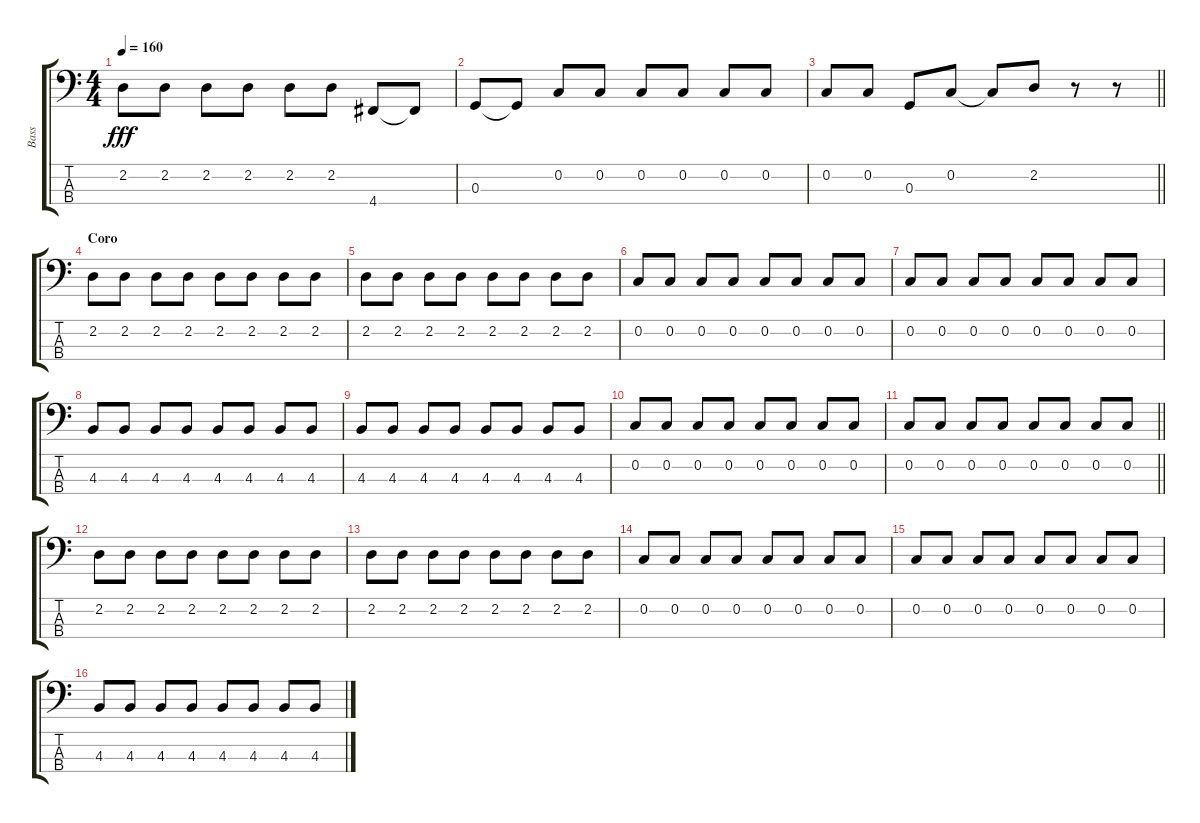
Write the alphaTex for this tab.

\track ("Bass" "Bass") {instrument electricbassfinger}
\staff {score tabs}
\tuning (F2 C2 G1 D1) {hide}
\ts (4 4)
\tempo 160
\clef f4
\ks c
2.2.8{dy fff} 2.2.8 2.2.8 2.2.8 2.2.8 2.2.8 4.4.8 4.4{t}.8 |
0.3.8 0.3{t}.8 0.2.8 0.2.8 0.2.8 0.2.8 0.2.8 0.2.8 |
\barLineRight lightlight
0.2.8 0.2.8 0.3.8 0.2.8 0.2{t}.8 2.2.8 r.8 r.8 |
\section ("" "Coro")
2.2.8 2.2.8 2.2.8 2.2.8 2.2.8 2.2.8 2.2.8 2.2.8 |
2.2.8 2.2.8 2.2.8 2.2.8 2.2.8 2.2.8 2.2.8 2.2.8 |
0.2.8 0.2.8 0.2.8 0.2.8 0.2.8 0.2.8 0.2.8 0.2.8 |
0.2.8 0.2.8 0.2.8 0.2.8 0.2.8 0.2.8 0.2.8 0.2.8 |
4.3.8 4.3.8 4.3.8 4.3.8 4.3.8 4.3.8 4.3.8 4.3.8 |
4.3.8 4.3.8 4.3.8 4.3.8 4.3.8 4.3.8 4.3.8 4.3.8 |
0.2.8 0.2.8 0.2.8 0.2.8 0.2.8 0.2.8 0.2.8 0.2.8 |
\barLineRight lightlight
0.2.8 0.2.8 0.2.8 0.2.8 0.2.8 0.2.8 0.2.8 0.2.8 |
2.2.8 2.2.8 2.2.8 2.2.8 2.2.8 2.2.8 2.2.8 2.2.8 |
2.2.8 2.2.8 2.2.8 2.2.8 2.2.8 2.2.8 2.2.8 2.2.8 |
0.2.8 0.2.8 0.2.8 0.2.8 0.2.8 0.2.8 0.2.8 0.2.8 |
0.2.8 0.2.8 0.2.8 0.2.8 0.2.8 0.2.8 0.2.8 0.2.8 |
4.3.8 4.3.8 4.3.8 4.3.8 4.3.8 4.3.8 4.3.8 4.3.8
